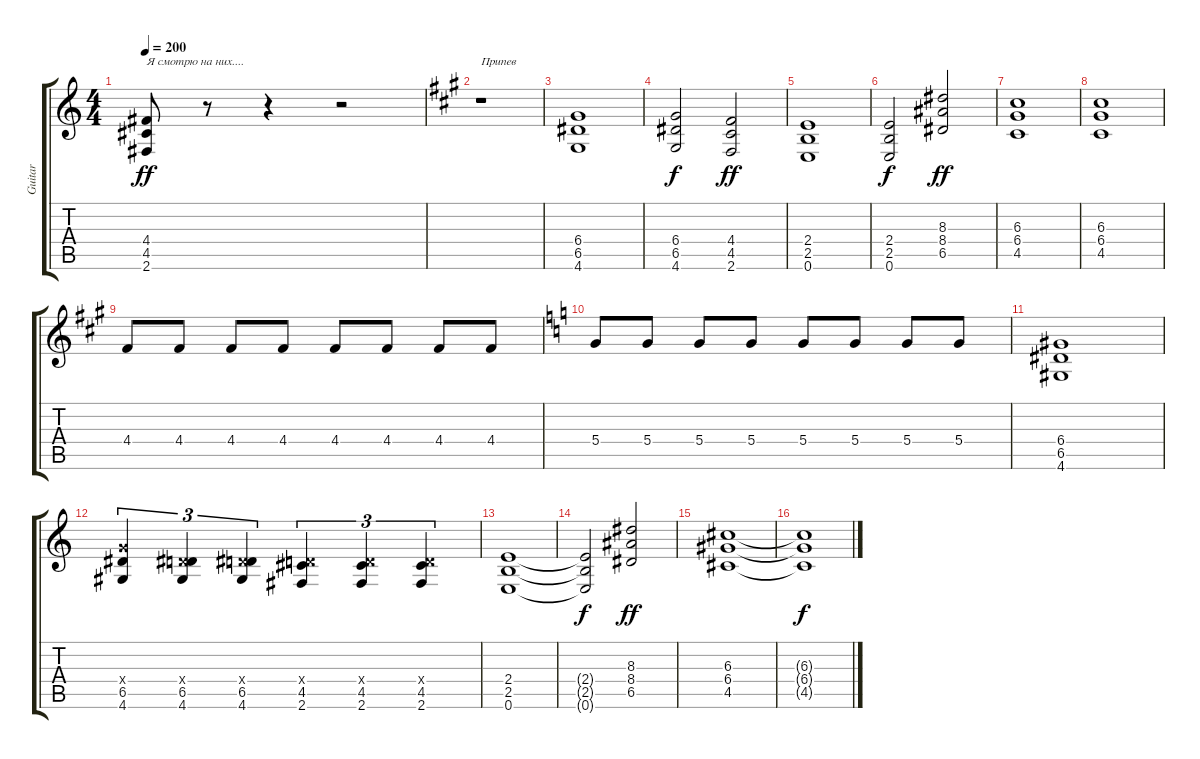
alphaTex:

\track ("Guitar" "Guitar") {instrument overdrivenguitar}
\staff {score tabs}
\tuning (E4 B3 G3 D3 A2 E2) {hide}
\ts (4 4)
\tempo 200
\clef g2
\ks c
(4.4 4.5 2.6).8{txt "Я смотрю на них...." dy ff} r.8 r.4 r.2 |
\ks f#minor
r.1{txt "Припев"} |
(6.4 6.5 4.6).1 |
(6.4 6.5 4.6).2{dy f} (4.4 4.5 2.6).2{dy ff} |
(2.4 2.5 0.6).1 |
(2.4 2.5 0.6).2{dy f} (8.3 8.4 6.5).2{dy ff} |
(6.3 6.4 4.5).1 |
(6.3 6.4 4.5).1 |
4.4.8 4.4.8 4.4.8 4.4.8 4.4.8 4.4.8 4.4.8 4.4.8 |
\ks c
5.4.8 5.4.8 5.4.8 5.4.8 5.4.8 5.4.8 5.4.8 5.4.8 |
(6.4 6.5 4.6).1 |
(5.4{x} 6.5 4.6).4{tu (3 2)} (0.4{x} 6.5 4.6).4{tu (3 2)} (0.4{x} 6.5 4.6).4{tu (3 2)} (0.4{x} 4.5 2.6).4{tu (3 2)} (0.4{x} 4.5 2.6).4{tu (3 2)} (0.4{x} 4.5 2.6).4{tu (3 2)} |
(2.4 2.5 0.6).1 |
(2.4{t} 2.5{t} 0.6{t}).2{dy f} (8.3 8.4 6.5).2{dy ff} |
(6.3 6.4 4.5).1 |
(6.3{t} 6.4{t} 4.5{t}).1{dy f}
